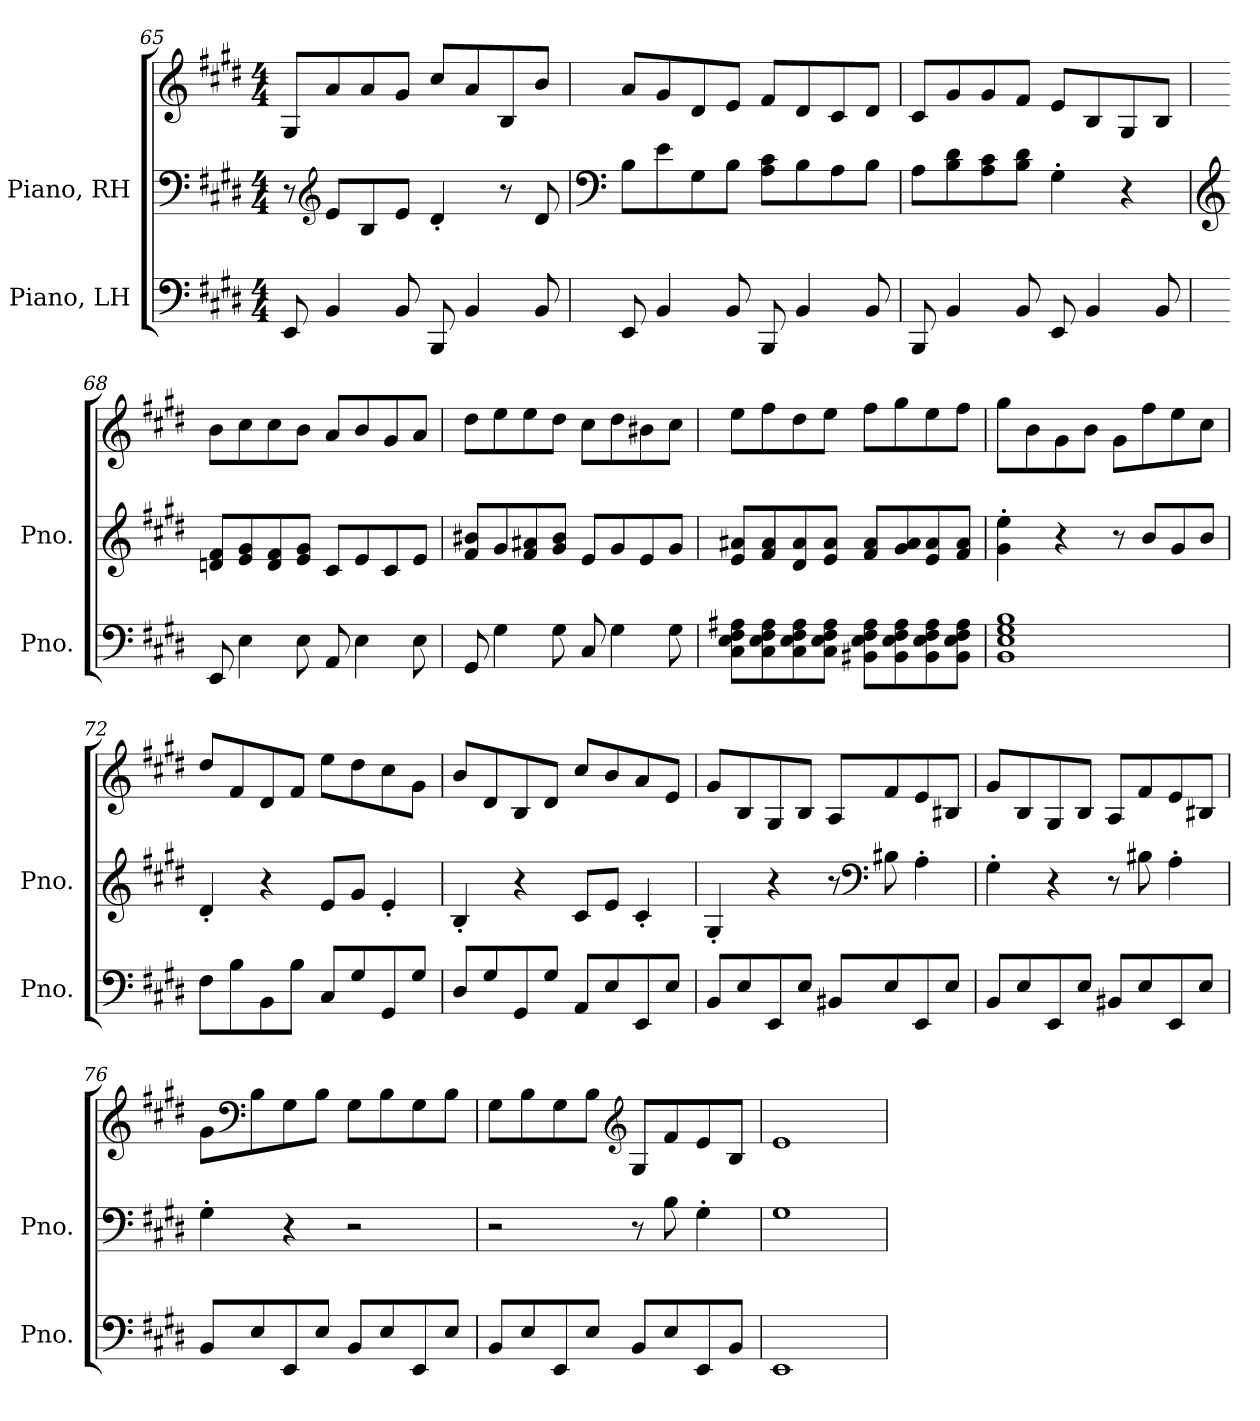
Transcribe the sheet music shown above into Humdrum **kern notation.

**kern	**kern	**kern
*part2	*part1	*part1
*staff3	*staff2	*staff1
*I"Piano, LH	*I"Piano, RH	*
*I'Pno.	*I'Pno.	*
*clefF4	*clefF4	*clefG2
*k[f#c#g#d#]	*k[f#c#g#d#]	*k[f#c#g#d#]
*M4/4	*M4/4	*M4/4
=65	=65	=65
8EE/	8r	8G#/L
*	*clefG2	*
4BB/	8e/L	8a/
.	8B/	8a/
8BB/	8e/J	8g#/J
8BBB/	4d#'/	8cc#/L
4BB/	.	8a/
.	8r	8B/
8BB/	8d#/	8b/J
=66	=66	=66
*	*clefF4	*
8EE/	8B\L	8a/L
4BB/	8e\	8g#/
.	8G#\	8d#/
8BB/	8B\J	8e/J
8BBB/	8A\ 8c#\L	8f#/L
4BB/	8B\	8d#/
.	8A\	8c#/
8BB/	8B\J	8d#/J
!!LO:LB:g=z
=67	=67	=67
8BBB/	8A\L	8c#/L
4BB/	8B\ 8d#\	8g#/
.	8A\ 8c#\	8g#/
8BB/	8B\ 8d#\J	8f#/J
8EE/	4G#'\	8e/L
4BB/	.	8B/
.	4r	8G#/
8BB/	.	8B/J
=68	=68	=68
*	*clefG2	*
8EE/	8dn/ 8f#/L	8b\L
4E\	8e/ 8g#/	8cc#\
.	8d/ 8f#/	8cc#\
8E\	8e/ 8g#/J	8b\J
8AA/	8c#/L	8a/L
4E\	8e/	8b/
.	8c#/	8g#/
8E\	8e/J	8a/J
=69	=69	=69
8GG#/	8f#/ 8b#X/L	8dd#\L
4G#\	8g#/	8ee\
.	8f#/ 8a#X/	8ee\
8G#\	8g#/ 8b#/J	8dd#\J
8C#/	8e/L	8cc#\L
4G#\	8g#/	8dd#\
.	8e/	8b#X\
8G#\	8g#/J	8cc#\J
!!LO:PB:g=z
=70	=70	=70
8C#\ 8E\ 8F#\ 8A#X\L	8e/ 8a#X/L	8ee\L
8C#\ 8E\ 8F#\ 8A#\	8f#/ 8a#/	8ff#\
8C#\ 8E\ 8F#\ 8A#\	8d#/ 8a#/	8dd#\
8C#\ 8E\ 8F#\ 8A#\J	8e/ 8a#/J	8ee\J
8BB#X\ 8E\ 8F#\ 8A#\L	8f#/ 8a#/L	8ff#\L
8BB#\ 8E\ 8F#\ 8A#\	8g#/ 8a#/	8gg#\
8BB#\ 8E\ 8F#\ 8A#\	8e/ 8a#/	8ee\
8BB#\ 8E\ 8F#\ 8A#\J	8f#/ 8a#/J	8ff#\J
=71	=71	=71
1BB 1E 1G# 1B	4g#\' 4ee\'	8gg#\L
.	.	8b\
.	4r	8g#\
.	.	8b\J
.	8r	8g#\L
.	8b/L	8ff#\
.	8g#/	8ee\
.	8b/J	8cc#\J
=72	=72	=72
8F#\L	4d#'/	8dd#/L
8B\	.	8f#/
8BB\	4r	8d#/
8B\J	.	8f#/J
8C#/L	8e/L	8ee\L
8G#/	8g#/J	8dd#\
8GG#/	4e'/	8cc#\
8G#/J	.	8g#\J
=73	=73	=73
8D#/L	4B'/	8b/L
8G#/	.	8d#/
8GG#/	4r	8B/
8G#/J	.	8d#/J
8AA/L	8c#/L	8cc#/L
8E/	8e/J	8b/
8EE/	4c#'/	8a/
8E/J	.	8e/J
!!LO:LB:g=z
=74	=74	=74
8BB/L	4G#'/	8g#/L
8E/	.	8B/
8EE/	4r	8G#/
8E/J	.	8B/J
8BB#X/L	8r	8A/L
*	*clefF4	*
8E/	8B#X\	8f#/
8EE/	4A'\	8e/
8E/J	.	8B#X/J
=75	=75	=75
8BB/L	4G#'\	8g#/L
8E/	.	8B/
8EE/	4r	8G#/
8E/J	.	8B/J
8BB#X/L	8r	8A/L
8E/	8B#X\	8f#/
8EE/	4A'\	8e/
8E/J	.	8B#X/J
=76	=76	=76
8BB/L	4G#'\	8g#\L
*	*	*clefF4
8E/	.	8B\
8EE/	4r	8G#\
8E/J	.	8B\J
8BB/L	2r	8G#\L
8E/	.	8B\
8EE/	.	8G#\
8E/J	.	8B\J
!!LO:LB:g=z
=77	=77	=77
8BB/L	2r	8G#\L
8E/	.	8B\
8EE/	.	8G#\
8E/J	.	8B\J
*	*	*clefG2
8BB/L	8r	8G#/L
8E/	8B\	8f#/
8EE/	4G#'\	8e/
8BB/J	.	8B/J
=78	=78	=78
1EE	1G#	1e
=	=	=
*-	*-	*-
